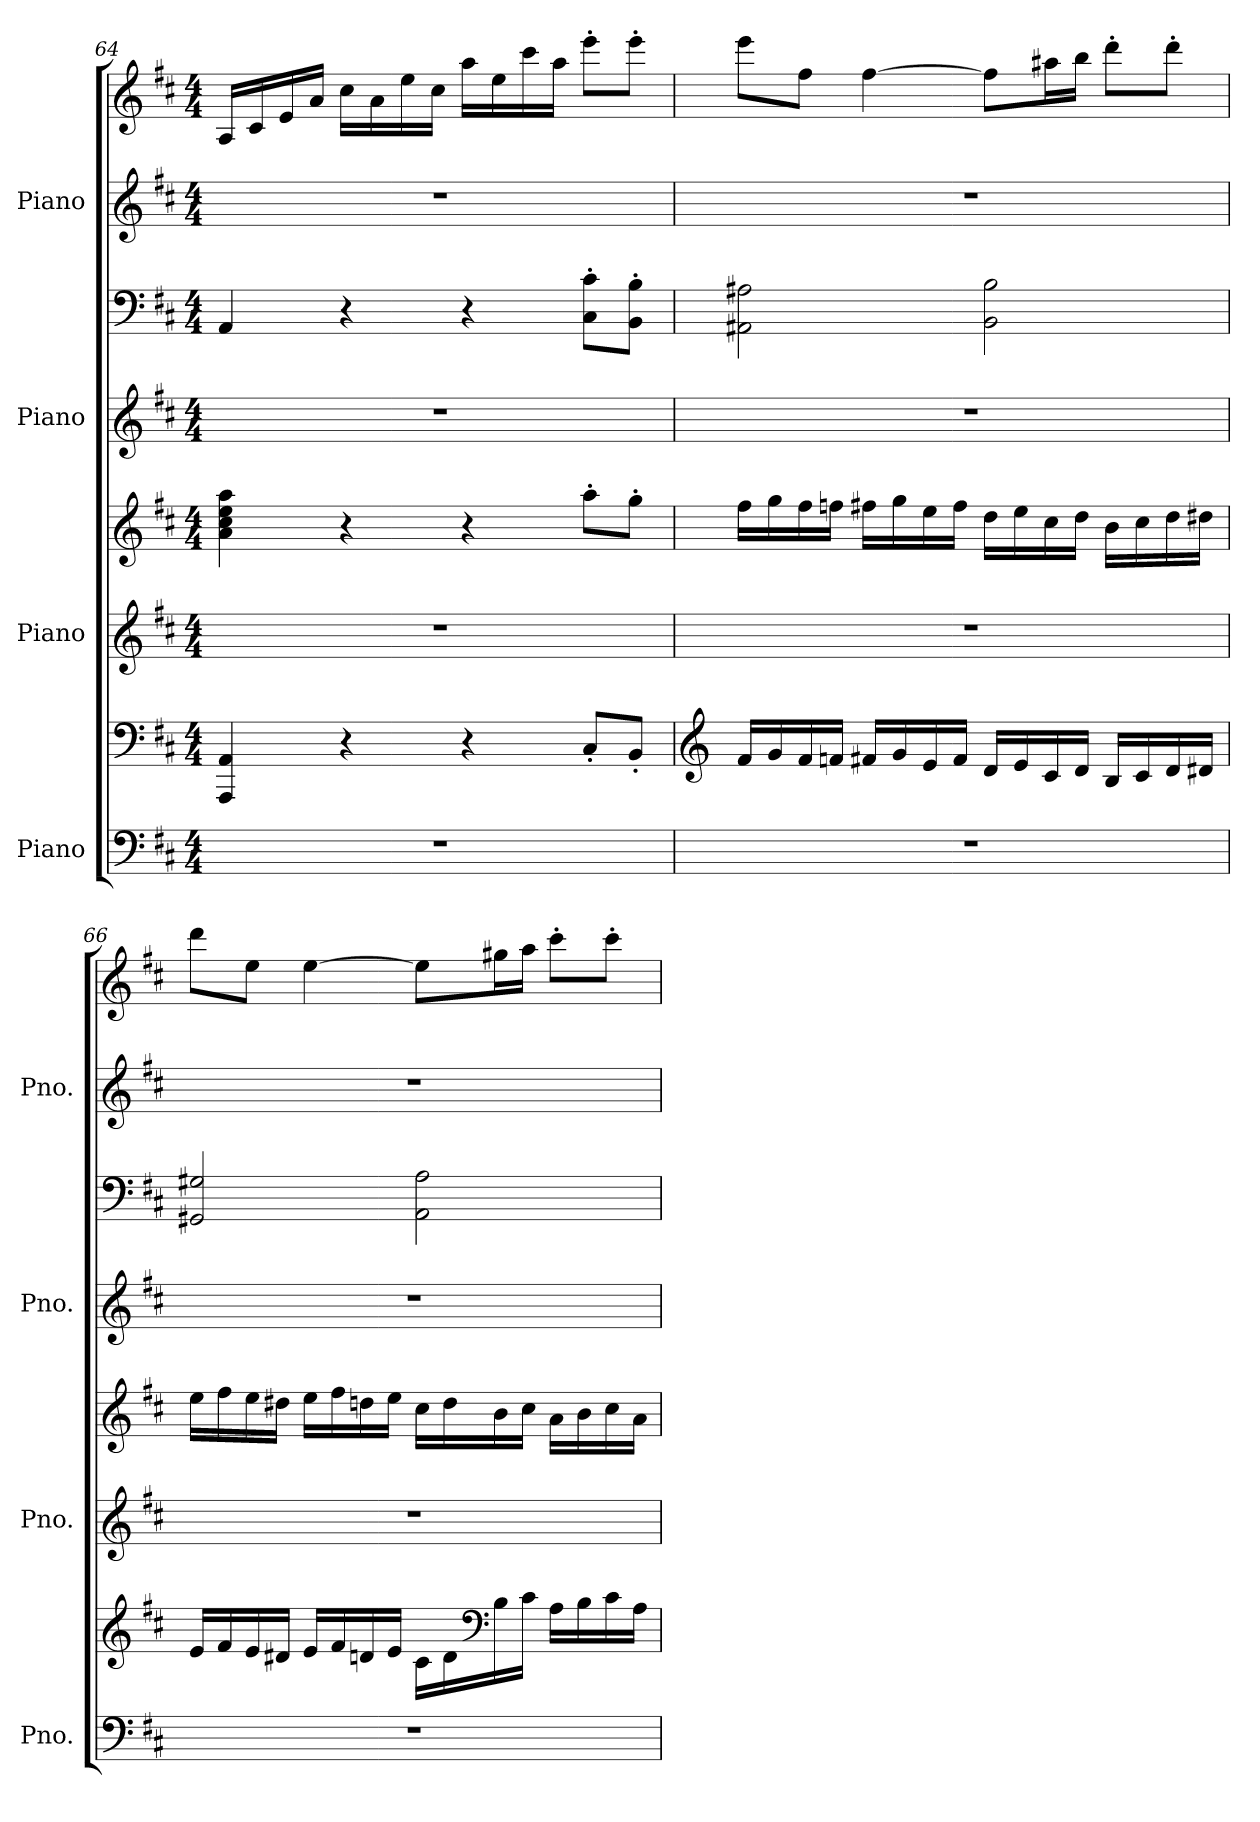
**kern	**kern	**kern	**kern	**kern	**kern	**kern	**kern
*part4	*part4	*part3	*part3	*part2	*part2	*part1	*part1
*staff8	*staff7	*staff6	*staff5	*staff4	*staff3	*staff2	*staff1
*I"Piano	*	*I"Piano	*	*I"Piano	*	*I"Piano	*
*I'Pno.	*	*I'Pno.	*	*I'Pno.	*	*I'Pno.	*
*clefF4	*clefF4	*clefG2	*clefG2	*clefG2	*clefF4	*clefG2	*clefG2
*k[f#c#]	*k[f#c#]	*k[f#c#]	*k[f#c#]	*k[f#c#]	*k[f#c#]	*k[f#c#]	*k[f#c#]
*M4/4	*M4/4	*M4/4	*M4/4	*M4/4	*M4/4	*M4/4	*M4/4
=64	=64	=64	=64	=64	=64	=64	=64
1r	4AAA/ 4AA/	1r	4a\ 4cc#\ 4ee\ 4aa\	1r	4AA/	1r	16A/LL
.	.	.	.	.	.	.	16c#/
.	.	.	.	.	.	.	16e/
.	.	.	.	.	.	.	16a/JJ
.	4r	.	4r	.	4r	.	16cc#\LL
.	.	.	.	.	.	.	16a\
.	.	.	.	.	.	.	16ee\
.	.	.	.	.	.	.	16cc#\JJ
.	4r	.	4r	.	4r	.	16aa\LL
.	.	.	.	.	.	.	16ee\
.	.	.	.	.	.	.	16ccc#\
.	.	.	.	.	.	.	16aa\JJ
.	8C#'/L	.	8aa'\L	.	8C#\' 8c#\'L	.	8eee'\L
.	8BB'/J	.	8gg'\J	.	8BB\' 8B\'J	.	8eee'\J
!!LO:PB:g=z
=65	=65	=65	=65	=65	=65	=65	=65
*	*clefG2	*	*	*	*	*	*
1r	16f#/LL	1r	16ff#\LL	1r	2AA#X\ 2A#X\	1r	8eee\L
.	16g/	.	16gg\	.	.	.	.
.	16f#/	.	16ff#\	.	.	.	8ff#\J
.	16fn/JJ	.	16ffn\JJ	.	.	.	.
.	16f#X/LL	.	16ff#X\LL	.	.	.	[4ff#\
.	16g/	.	16gg\	.	.	.	.
.	16e/	.	16ee\	.	.	.	.
.	16f#/JJ	.	16ff#\JJ	.	.	.	.
.	16d/LL	.	16dd\LL	.	2BB\ 2B\	.	8ff#\L]
.	16e/	.	16ee\	.	.	.	.
.	16c#/	.	16cc#\	.	.	.	16aa#X\L
.	16d/JJ	.	16dd\JJ	.	.	.	16bb\JJ
.	16B/LL	.	16b\LL	.	.	.	8ddd'\L
.	16c#/	.	16cc#\	.	.	.	.
.	16d/	.	16dd\	.	.	.	8ddd'\J
.	16d#X/JJ	.	16dd#X\JJ	.	.	.	.
=66	=66	=66	=66	=66	=66	=66	=66
1r	16e/LL	1r	16ee\LL	1r	2GG#X/ 2G#X/	1r	8ddd\L
.	16f#/	.	16ff#\	.	.	.	.
.	16e/	.	16ee\	.	.	.	8ee\J
.	16d#X/JJ	.	16dd#X\JJ	.	.	.	.
.	16e/LL	.	16ee\LL	.	.	.	[4ee\
.	16f#/	.	16ff#\	.	.	.	.
.	16dn/	.	16ddn\	.	.	.	.
.	16e/JJ	.	16ee\JJ	.	.	.	.
.	16c#\LL	.	16cc#\LL	.	2AA\ 2A\	.	8ee\L]
.	16d\	.	16dd\	.	.	.	.
*	*clefF4	*	*	*	*	*	*
.	16B\	.	16b\	.	.	.	16gg#X\L
.	16c#\JJ	.	16cc#\JJ	.	.	.	16aa\JJ
.	16A\LL	.	16a\LL	.	.	.	8ccc#'\L
.	16B\	.	16b\	.	.	.	.
.	16c#\	.	16cc#\	.	.	.	8ccc#'\J
.	16A\JJ	.	16a\JJ	.	.	.	.
=	=	=	=	=	=	=	=
*-	*-	*-	*-	*-	*-	*-	*-
